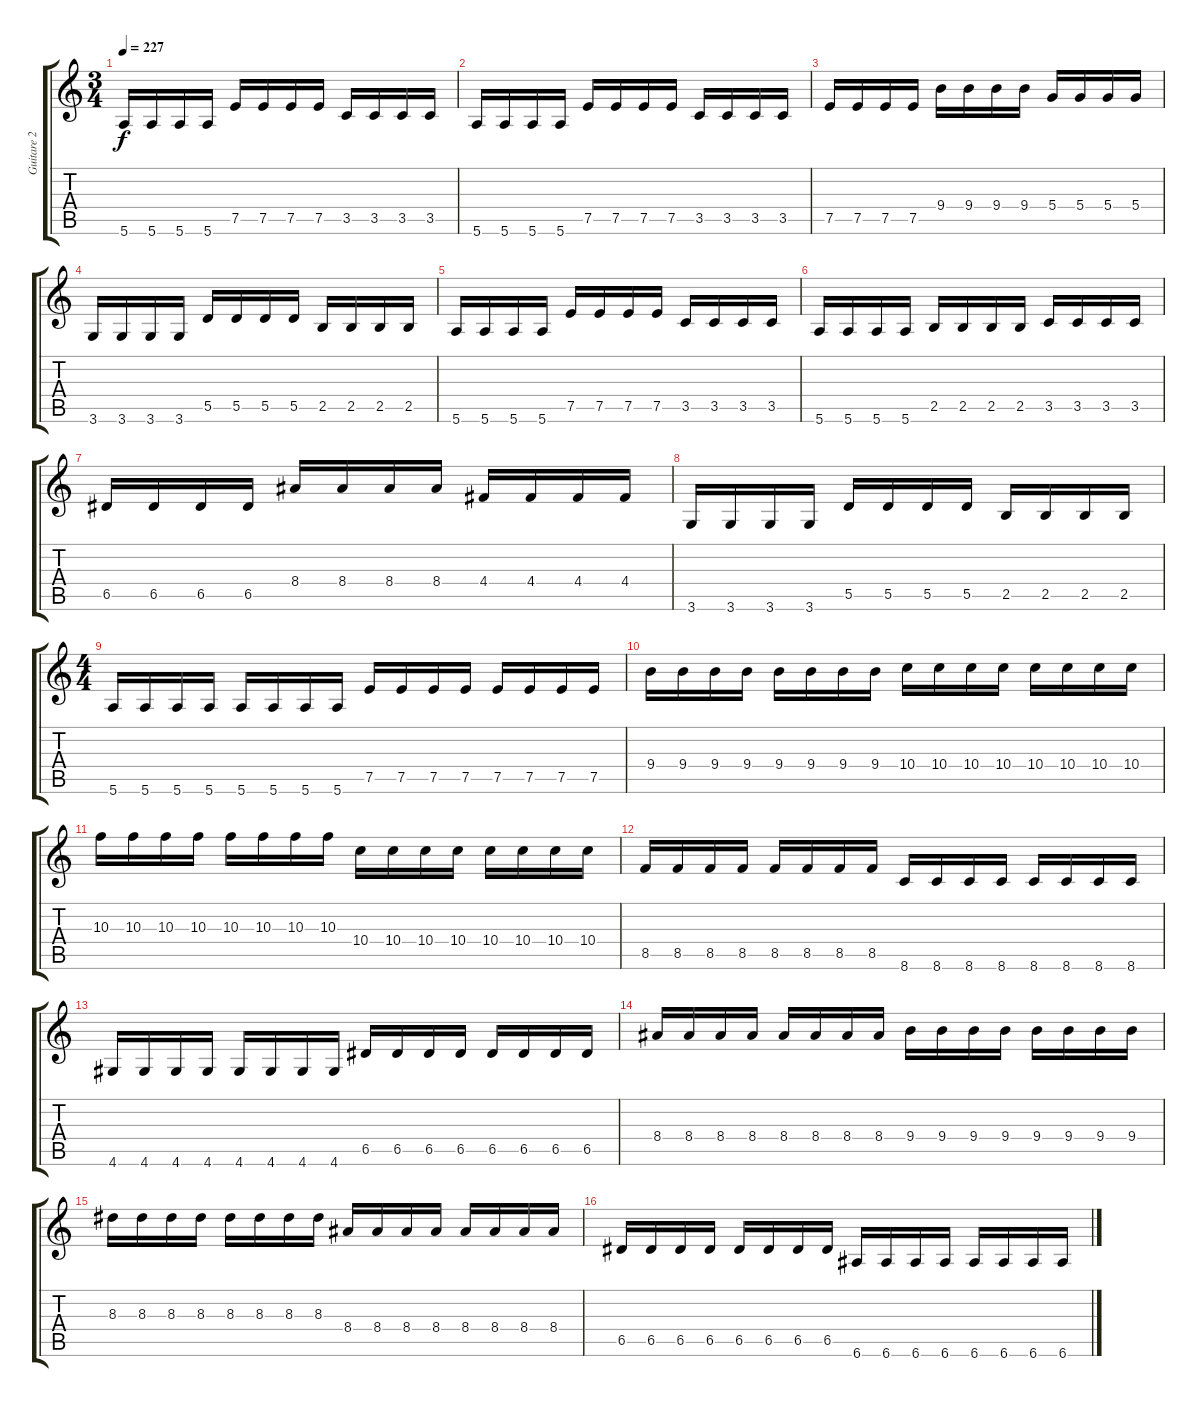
\track ("Guitare 2" "Guitare 2") {instrument distortionguitar}
\staff {score tabs}
\tuning (E4 B3 G3 D3 A2 E2) {hide}
\ts (3 4)
\tempo 227
\clef g2
\ks c
5.6.16{dy f} 5.6.16 5.6.16 5.6.16 7.5.16 7.5.16 7.5.16 7.5.16 3.5.16 3.5.16 3.5.16 3.5.16 |
5.6.16 5.6.16 5.6.16 5.6.16 7.5.16 7.5.16 7.5.16 7.5.16 3.5.16 3.5.16 3.5.16 3.5.16 |
7.5.16 7.5.16 7.5.16 7.5.16 9.4.16 9.4.16 9.4.16 9.4.16 5.4.16 5.4.16 5.4.16 5.4.16 |
3.6.16 3.6.16 3.6.16 3.6.16 5.5.16 5.5.16 5.5.16 5.5.16 2.5.16 2.5.16 2.5.16 2.5.16 |
5.6.16 5.6.16 5.6.16 5.6.16 7.5.16 7.5.16 7.5.16 7.5.16 3.5.16 3.5.16 3.5.16 3.5.16 |
5.6.16 5.6.16 5.6.16 5.6.16 2.5.16 2.5.16 2.5.16 2.5.16 3.5.16 3.5.16 3.5.16 3.5.16 |
6.5.16 6.5.16 6.5.16 6.5.16 8.4.16 8.4.16 8.4.16 8.4.16 4.4.16 4.4.16 4.4.16 4.4.16 |
3.6.16 3.6.16 3.6.16 3.6.16 5.5.16 5.5.16 5.5.16 5.5.16 2.5.16 2.5.16 2.5.16 2.5.16 |
\ts (4 4)
5.6.16 5.6.16 5.6.16 5.6.16 5.6.16 5.6.16 5.6.16 5.6.16 7.5.16 7.5.16 7.5.16 7.5.16 7.5.16 7.5.16 7.5.16 7.5.16 |
9.4.16 9.4.16 9.4.16 9.4.16 9.4.16 9.4.16 9.4.16 9.4.16 10.4.16 10.4.16 10.4.16 10.4.16 10.4.16 10.4.16 10.4.16 10.4.16 |
10.3.16 10.3.16 10.3.16 10.3.16 10.3.16 10.3.16 10.3.16 10.3.16 10.4.16 10.4.16 10.4.16 10.4.16 10.4.16 10.4.16 10.4.16 10.4.16 |
8.5.16 8.5.16 8.5.16 8.5.16 8.5.16 8.5.16 8.5.16 8.5.16 8.6.16 8.6.16 8.6.16 8.6.16 8.6.16 8.6.16 8.6.16 8.6.16 |
4.6.16 4.6.16 4.6.16 4.6.16 4.6.16 4.6.16 4.6.16 4.6.16 6.5.16 6.5.16 6.5.16 6.5.16 6.5.16 6.5.16 6.5.16 6.5.16 |
8.4.16 8.4.16 8.4.16 8.4.16 8.4.16 8.4.16 8.4.16 8.4.16 9.4.16 9.4.16 9.4.16 9.4.16 9.4.16 9.4.16 9.4.16 9.4.16 |
8.3.16 8.3.16 8.3.16 8.3.16 8.3.16 8.3.16 8.3.16 8.3.16 8.4.16 8.4.16 8.4.16 8.4.16 8.4.16 8.4.16 8.4.16 8.4.16 |
6.5.16 6.5.16 6.5.16 6.5.16 6.5.16 6.5.16 6.5.16 6.5.16 6.6.16 6.6.16 6.6.16 6.6.16 6.6.16 6.6.16 6.6.16 6.6.16
